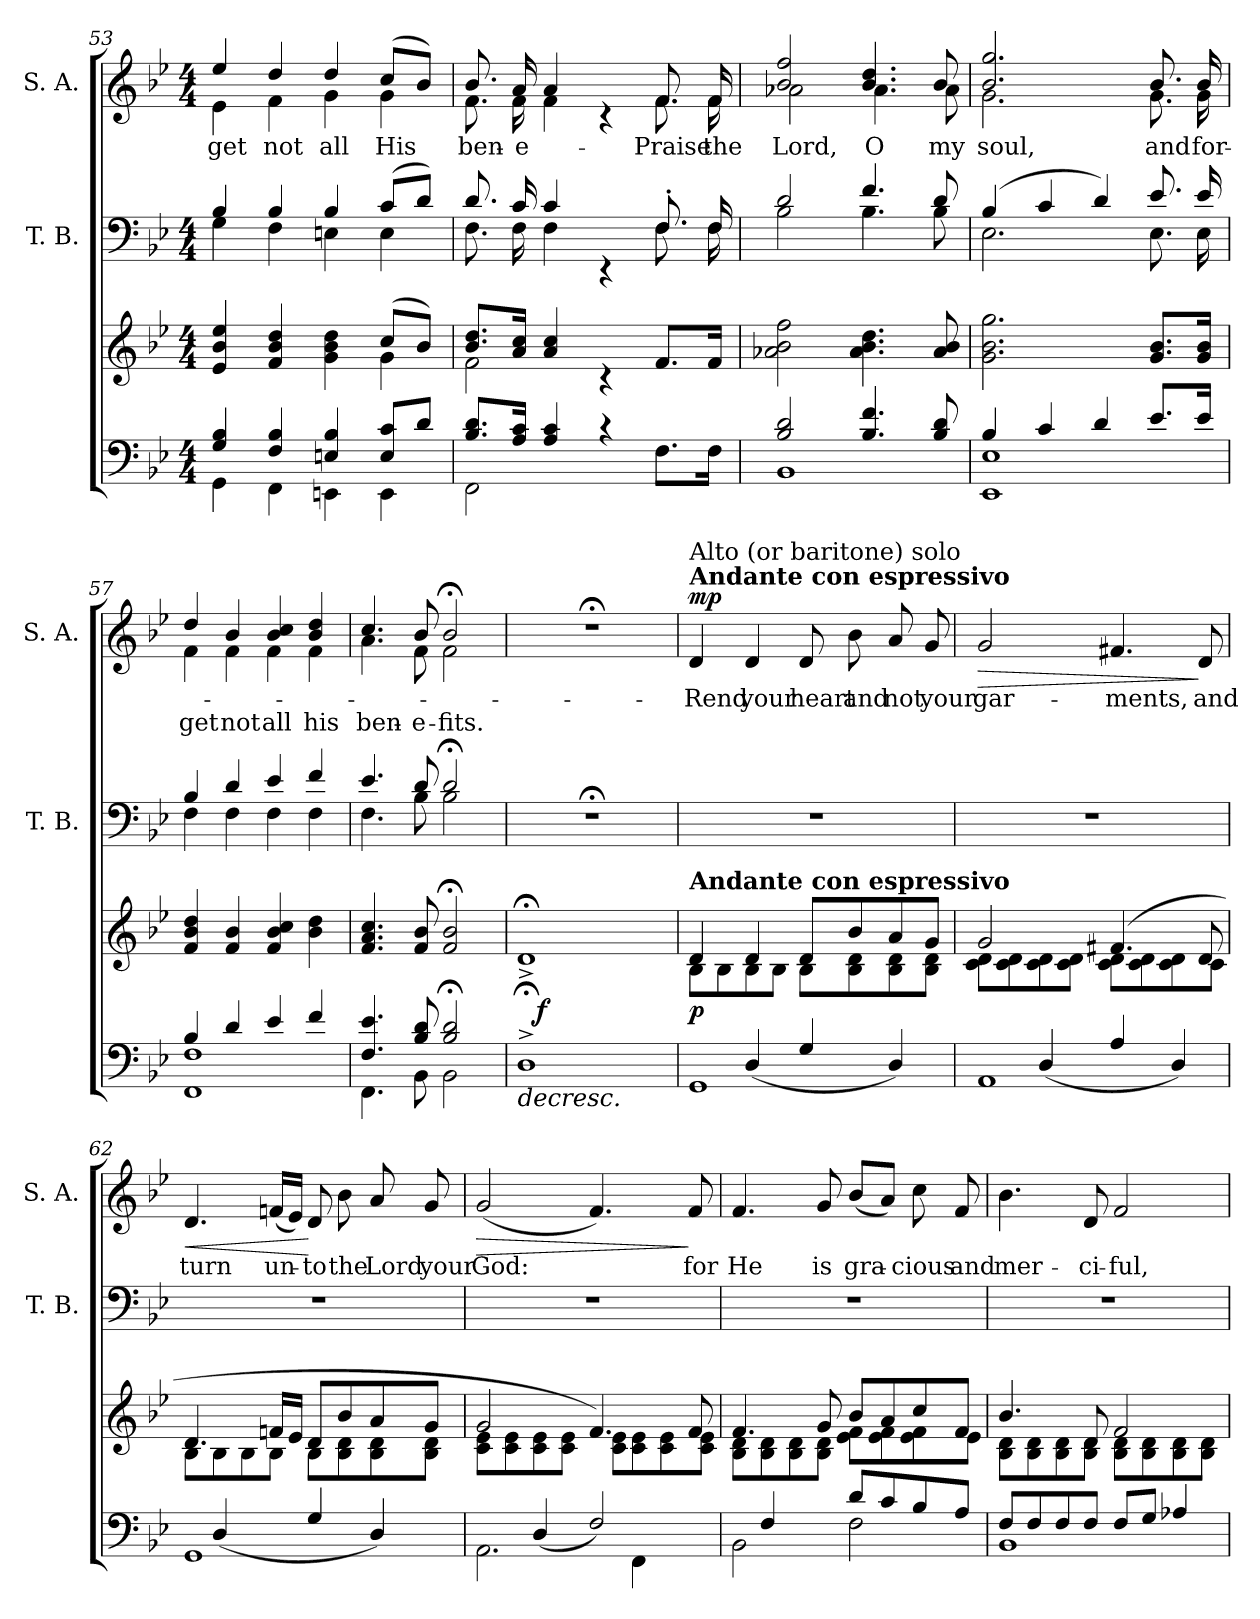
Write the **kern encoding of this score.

**kern	**dynam	**kern	**kern	**kern	**text	**text	**dynam
*part4	*part4	*part3	*part2	*part1	*part1	*part1	*part1
*staff4	*staff4	*staff3	*staff2	*staff1	*staff1	*staff1	*staff1
*	*	*	*I"T. B.	*I"S. A.	*	*	*
*	*	*	*I'T. B.	*I'S. A.	*	*	*
!!LO:PB:g=z
*clefF4	*	*clefG2	*clefF4	*clefG2	*	*	*
*k[b-e-]	*	*k[b-e-]	*k[b-e-]	*k[b-e-]	*	*	*
*B-:	*	*B-:	*B-:	*B-:	*	*	*
*M4/4	*	*M4/4	*M4/4	*M4/4	*	*	*
=53	=53	=53	=53	=53	=53	=53	=53
*^	*	*^	*^	*	*	*	*
!	!	!	!	!	!	!	!	!LO:LY:b	!	!
*	*	*	*	*	*	*	*^	*	*	*
4G/ 4B-/	4GG\	.	4e-/ 4b-/ 4ee-/	2.ryy	4B-/	4G\	4ee-/	4e-\	get	.	.
!	!	!	!	!	!	!	!	!	!LO:LY:b	!	!
4F/ 4B-/	4FF\	.	4f/ 4b-/ 4dd/	.	4B-/	4F\	4dd/	4f\	not	.	.
!	!	!	!	!	!	!	!	!	!LO:LY:b	!	!
4En/ 4B-/	4EEn\	.	4g\ 4b-\ 4dd\	.	4B-/	4En\	4dd/	4g\	all	.	.
!	!	!	!	!	!	!	!	!	!LO:LY:b	!	!
8E/ 8c/L	4EE\	.	(>8cc/L	4g\	(>8c/L	4E\	(>8cc/L	4g\	His	.	.
8d/J	.	.	8b-/J)	.	8d/J)	.	8b-/J)	.	.	.	.
=54	=54	=54	=54	=54	=54	=54	=54	=54	=54	=54	=54
!	!	!	!	!	!	!	!	!	!LO:LY:b	!	!
8.B-/ 8.d/L	2FF\	.	8.b-/ 8.dd/L	2f\	8.d/	8.F\	8.b-/	8.f\	ben-	.	.
!	!	!	!	!	!	!	!	!	!LO:LY:b	!	!
16A/ 16c/Jk	.	.	16a/ 16cc/Jk	.	16c/	16F\	16a/	16f\	-e-	.	.
!	!	!	!	!	!	!	!	!	!LO:LY:b	!	!
4A/ 4c/	.	.	4a/ 4cc/	.	4c/	4F\	4a/	4f\	.	.	.
4rc	4ryy	.	4ryy	4rc	4ryy	4rEE	4ryy	4rc	.	.	.
!	!	!	!	!	!	!	!	!	!LO:LY:b	!	!
4ryy	8.F\L	.	8.f/L	4ryy	8.F'>/	8.F\	8.f/	8.f\	Praise	.	.
!	!	!	!	!	!	!	!	!	!LO:LY:b	!	!
.	16F\Jk	.	16f/Jk	.	16F/	16F\	16f/	16f\	the	.	.
*	*	*	*v	*v	*	*	*	*	*	*	*
=55	=55	=55	=55	=55	=55	=55	=55	=55	=55	=55
!	!	!	!	!	!	!	!	!LO:LY:b	!	!
2B-/ 2d/	1BB-	.	2a-X\ 2b-\ 2ff\	2d/	2B-\	2b-/ 2ff/	2a-X\	Lord,	.	.
!	!	!	!	!	!	!	!	!LO:LY:b	!	!
4.B-/ 4.f/	.	.	4.a-\ 4.b-\ 4.dd\	4.f/	4.B-\	4.b-/ 4.dd/	4.a-\	O	.	.
!	!	!	!	!	!	!	!	!LO:LY:b	!	!
8B-/ 8d/	.	.	8a-/ 8b-/	8d/	8B-\	8b-/	8a-\	my	.	.
=56	=56	=56	=56	=56	=56	=56	=56	=56	=56	=56
!	!	!	!	!	!	!	!	!LO:LY:b	!	!
4B-/	1EE- 1E-	.	2.g\ 2.b-\ 2.gg\	(4B-/	2.E-\	2.b-/ 2.gg/	2.g\	soul,	.	.
4c/	.	.	.	4c/	.	.	.	.	.	.
4d/	.	.	.	4d/)	.	.	.	.	.	.
!	!	!	!	!	!	!	!	!LO:LY:b	!	!
8.e-/L	.	.	8.g/ 8.b-/L	8.e-/	8.E-\	8.b-/	8.g\	and	.	.
!	!	!	!	!	!	!	!	!LO:LY:b	!	!
16e-/Jk	.	.	16g/ 16b-/Jk	16e-/	16E-\	16b-/	16g\	for-	.	.
!!LO:LB:g=z	!!
=57	=57	=57	=57	=57	=57	=57	=57	=57	=57	=57
!	!	!	!	!	!	!	!	!	!LO:LY:b	!
4B-/	1FF 1F	.	4f/ 4b-/ 4dd/	4B-/	4F\	4dd/	4f\	.	get	.
!	!	!	!	!	!	!	!	!	!LO:LY:b	!
4d/	.	.	4f/ 4b-/	4d/	4F\	4b-/	4f\	.	not	.
!	!	!	!	!	!	!	!	!	!LO:LY:b	!
4e-/	.	.	4f/ 4b-/ 4cc/	4e-/	4F\	4b-/ 4cc/	4f\	.	all	.
!	!	!	!	!	!	!	!	!	!LO:LY:b	!
4f/	.	.	4b-\ 4dd\	4f/	4F\	4b-/ 4dd/	4f\	.	his	.
=58	=58	=58	=58	=58	=58	=58	=58	=58	=58	=58
!	!	!	!	!	!	!	!	!	!LO:LY:b	!
4.F/ 4.e-/	4.FF\	.	4.f/ 4.a/ 4.cc/	4.e-/	4.F\	4.cc/	4.a\	.	ben-	.
!	!	!	!	!	!	!	!	!	!LO:LY:b	!
8B-/ 8d/	8BB-\	.	8f/ 8b-/	8d/	8B-\	8b-/	8f\	.	-e-	.
!	!	!	!	!	!	!	!	!	!LO:LY:b	!
2B-/;< 2d/;<	2BB-\	.	2f/; 2b-/;	2d;</	2B-\	2b-;</	2f\	.	-fits.	.
=59	=59	=59	=59	=59	=59	=59	=59	=59	=59	=59
!	!	!LO:HP:b	!	!	!	!	!	!	!	!
*	*	*	*	*v	*v	*	*	*	*	*
*	*	*	*	*	*v	*v	*	*	*
1D;<^>	24ryy	>	1d;^<	1r;<	1r;<	.	.	.
.	96ryy	.	.	.	.	.	.	.
!	!	!LO:DY:a	!	!	!	!	!	!
.	3%2ryy	f	.	.	.	.	.	.
.	6ryy	.	.	.	.	.	.	.
.	12ryy	.	.	.	.	.	.	.
.	48.ryy	.	.	.	.	.	.	.
.	.	]	.	.	.	.	.	.
=60	=60	=60	=60	=60	=60	=60	=60	=60
*	*	*	*^	*	*	*	*	*
!	!	!	!	!	!	!LO:TX:a:B:t=Andante con espressivo	!	!	!
!	!	!	!	!	!	!LO:TX:a:t=Alto (or baritone) solo	!	!	!
!	!	!	!LO:TX:a:B:t=Andante con espressivo	!	!	!	!	!	!
!	!	!LO:DY:a	!	!	!	!	!LO:LY:b	!	!LO:DY:a
1GG	4ryy	p	4d/	8B-\L	1r	4d/	-Rend	.	mp
.	.	.	.	8B-\	.	.	.	.	.
!	!	!	!	!	!	!	!LO:LY:b	!	!
.	(4D/	.	4d/	8B-\	.	4d/	your	.	.
.	.	.	.	8B-\J	.	.	.	.	.
!	!	!	!	!	!	!	!LO:LY:b	!	!
.	4G/	.	8d/L	8B-\L	.	8d/	heart	.	.
!	!	!	!	!	!	!	!LO:LY:b	!	!
.	.	.	8b-/	8B-\ 8d\	.	8b-\	and	.	.
!	!	!	!	!	!	!	!LO:LY:b	!	!
.	4D/)	.	8a/	8B-\ 8d\	.	8a/	not	.	.
!	!	!	!	!	!	!	!LO:LY:b	!	!
.	.	.	8g/J	8B-\ 8d\J	.	8g/	your	.	.
!!LO:LB:g=z
=61	=61	=61	=61	=61	=61	=61	=61	=61	=61
!	!	!	!	!	!	!	!LO:LY:b	!	!LO:HP:b
1AA	4ryy	.	8c\ 8d\L	(2g/	1r	2g/	gar-	.	>
.	.	.	8c\ 8d\	.	.	.	.	.	.
.	(4D/	.	8c\ 8d\	.	.	.	.	.	.
.	.	.	8c\ 8d\J	.	.	.	.	.	.
!	!	!	!	!	!	!	!LO:LY:b	!	!
.	4A/	.	(4.f#X/	8c\ 8d\L	.	4.f#X/	-ments,	.	.
.	.	.	.	8c\ 8d\	.	.	.	.	.
.	4D/)	.	.	8c\ 8d\	.	.	.	.	.
!	!	!	!	!	!	!	!LO:LY:b	!	!
.	.	.	8d/	8c\J	.	8d/	and	.	]
=62	=62	=62	=62	=62	=62	=62	=62	=62	=62
!	!	!	!	!	!	!	!LO:LY:b	!	!LO:HP:b
1GG	8ryy	.	8B-\L	4.d/	1r	4.d/	turn	.	<
.	(4D/	.	8B-\	.	.	.	.	.	.
.	.	.	8B-\	.	.	.	.	.	.
!	!	!	!	!	!	!	!LO:LY:b	!	!
.	8ryy	.	8B-\J	16fn/LL	.	(<16fn/LL	un-	.	.
.	.	.	.	16e-/JJ	.	16e-/JJ)	.	.	.
!	!	!	!	!	!	!	!LO:LY:b	!	!
.	4G/	.	8B-\L	8d/L	.	8d/	-to	.	[
!	!	!	!	!	!	!	!LO:LY:b	!	!
.	.	.	8B-\ 8d\	8b-/	.	8b-\	the	.	.
!	!	!	!	!	!	!	!LO:LY:b	!	!
.	4D/)	.	8B-\ 8d\	8a/	.	8a/	Lord	.	.
!	!	!	!	!	!	!	!LO:LY:b	!	!
.	.	.	8B-\ 8d\J	8g/J	.	8g/	your	.	.
=63	=63	=63	=63	=63	=63	=63	=63	=63	=63
*	*^	*	*	*	*	*	*	*	*
!	!	!	!	!	!	!	!	!LO:LY:b	!	!LO:HP:b
2.AA\	4ryy	2ryy	.	2g/	8c\ 8e-\L	1r	(<2g/	God:	.	>
.	.	.	.	.	8c\ 8e-\	.	.	.	.	.
.	(4D/	.	.	.	8c\ 8e-\	.	.	.	.	.
.	.	.	.	.	8c\ 8e-\J	.	.	.	.	.
.	2F/)	8ryy	.	4.f/)	8c\ 8e-\L	.	4.f/)	.	.	.
.	.	4FF\	.	.	8c\ 8e-\	.	.	.	.	.
4ryy	.	.	.	.	8c\ 8e-\	.	.	.	.	.
!	!	!	!	!	!	!	!	!LO:LY:b	!	!
.	.	8ryy	.	8f/	8c\ 8e-\J	.	8f/	for	.	]
!!LO:PB:g=z
=64	=64	=64	=64	=64	=64	=64	=64	=64	=64	=64
!	!	!	!	!	!	!	!	!LO:LY:b	!	!
*	*v	*v	*	*	*	*	*	*	*	*
2BB-\	8ryy	.	8B-\ 8d\L	4.f/	1r	4.f/	He	.	.
.	4F/	.	8B-\ 8d\	.	.	.	.	.	.
.	.	.	8B-\ 8d\	.	.	.	.	.	.
!	!	!	!	!	!	!	!LO:LY:b	!	!
.	8ryy	.	8B-\ 8d\J	8g/	.	8g/	is	.	.
!	!	!	!	!	!	!	!LO:LY:b	!	!
8d/L	2F\	.	8b-/L	8e-\ 8f\L	.	(<8b-/L	gra-	.	.
8c/	.	.	8a/	8e-\ 8f\	.	8a/J)	.	.	.
!	!	!	!	!	!	!	!LO:LY:b	!	!
8B-/	.	.	8cc/	8e-\ 8f\	.	8cc\	-cious	.	.
!	!	!	!	!	!	!	!LO:LY:b	!	!
(8A/J	.	.	8f/J	8e-\J	.	8f/	and	.	.
=65	=65	=65	=65	=65	=65	=65	=65	=65	=65
!	!	!	!	!	!	!	!LO:LY:b	!	!
8F/L	1BB-	.	4.b-/	8B-\ 8d\L	1r	4.b-\	mer-	.	.
8F/	.	.	.	8B-\ 8d\	.	.	.	.	.
8F/	.	.	.	8B-\ 8d\	.	.	.	.	.
!	!	!	!	!	!	!	!LO:LY:b	!	!
8F/J	.	.	8d/	8B-\ 8d\J	.	8d/	-ci-	.	.
!	!	!	!	!	!	!	!LO:LY:b	!	!
8F/L	.	.	2f/	8B-\ 8d\L	.	2f/	-ful,	.	.
8G/J	.	.	.	8B-\ 8d\	.	.	.	.	.
4A-X/	.	.	.	8B-\ 8d\	.	.	.	.	.
.	.	.	.	8B-\ 8d\J	.	.	.	.	.
*v	*v	*	*	*	*	*	*	*	*
*	*	*v	*v	*	*	*	*	*
=	=	=	=	=	=	=	=
*-	*-	*-	*-	*-	*-	*-	*-
